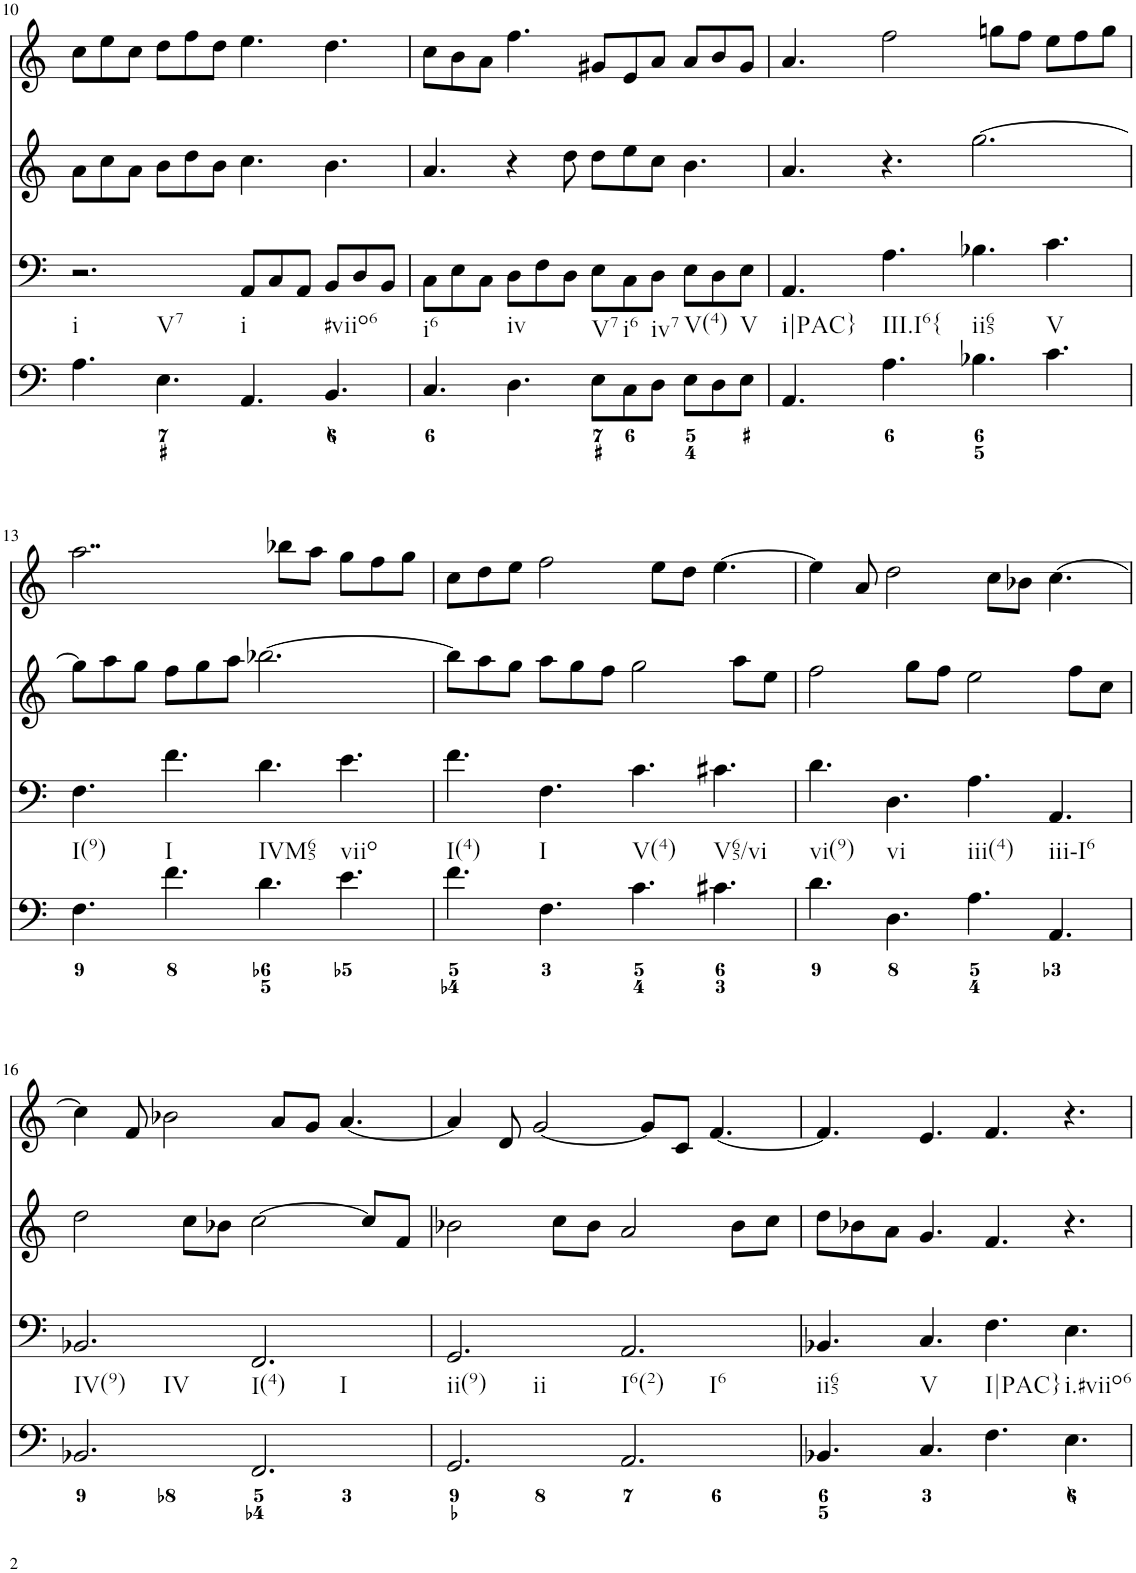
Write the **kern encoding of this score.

**kern	**kern	**kern	**kern
*part4	*part3	*part2	*part1
*staff4	*staff3	*staff2	*staff1
*I"Piano	*I"Piano	*I"Piano	*I"Piano
*I'Pno	*I'Pno	*I'Pno	*I'Pno
!!LO:PB:g=z
*clefF4	*clefF4	*clefG2	*clefG2
*k[]	*k[]	*k[]	*k[]
*M12/8	*M12/8	*M12/8	*M12/8
=10	=10	=10	=10
!	!LO:TX:b:t=i	!	!
!	!LO:TX:b:t=V7	!	!
4.A\	2.r	8a\L	8cc\L
.	.	8cc\	8ee\
.	.	8a\J	8cc\J
4.E\	.	8b\L	8dd\L
.	.	8dd\	8ff\
.	.	8b\J	8dd\J
!	!LO:TX:b:t=i	!	!
4.AA/	8AA/L	4.cc\	4.ee\
.	8C/	.	.
.	8AA/J	.	.
!	!LO:TX:b:t=#viio6	!	!
4.BB/	8BB/L	4.b\	4.dd\
.	8D/	.	.
.	8BB/J	.	.
=11	=11	=11	=11
!	!LO:TX:b:t=i6	!	!
4.C/	8C\L	4.a/	8cc\L
.	8E\	.	8b\
.	8C\J	.	8a\J
!	!LO:TX:b:t=iv	!	!
4.D\	8D\L	4r	4.ff\
.	8F\	.	.
.	8D\J	8dd\	.
!	!LO:TX:b:t=V7	!	!
8E\L	8E\L	8dd\L	8g#X/L
!	!LO:TX:b:t=i6	!	!
8C\	8C\	8ee\	8e/
!	!LO:TX:b:t=iv7	!	!
8D\J	8D\J	8cc\J	8a/J
!	!LO:TX:b:t=V(4)	!	!
8E\L	8E\L	4.b\	8a/L
8D\	8D\	.	8b/
!	!LO:TX:b:t=V	!	!
8E\J	8E\J	.	8g#/J
=12	=12	=12	=12
!	!LO:TX:b:t=i|PAC}	!	!
4.AA/	4.AA/	4.a/	4.a/
!	!LO:TX:b:t=III.I6{	!	!
4.A\	4.A\	4.r	2ff\
!	!LO:TX:b:t=ii65	!	!
4.B-X\	4.B-X\	[2.gg\	.
.	.	.	8ggn\L
.	.	.	8ff\J
!	!LO:TX:b:t=V	!	!
4.c\	4.c\	.	8ee\L
.	.	.	8ff\
.	.	.	8gg\J
!!LO:LB:g=z
=13	=13	=13	=13
!	!LO:TX:b:t=I(9)	!	!
4.F\	4.F\	8gg\L]	2..aa\
.	.	8aa\	.
.	.	8gg\J	.
!	!LO:TX:b:t=I	!	!
4.f\	4.f\	8ff\L	.
.	.	8gg\	.
.	.	8aa\J	.
!	!LO:TX:b:t=IVM65	!	!
4.d\	4.d\	[2.bb-X\	.
.	.	.	8bb-X\L
.	.	.	8aa\J
!	!LO:TX:b:t=viio	!	!
4.e\	4.e\	.	8gg\L
.	.	.	8ff\
.	.	.	8gg\J
=14	=14	=14	=14
!	!LO:TX:b:t=I(4)	!	!
4.f\	4.f\	8bb-\L]	8cc\L
.	.	8aa\	8dd\
.	.	8gg\J	8ee\J
!	!LO:TX:b:t=I	!	!
4.F\	4.F\	8aa\L	2ff\
.	.	8gg\	.
.	.	8ff\J	.
!	!LO:TX:b:t=V(4)	!	!
4.c\	4.c\	2gg\	.
.	.	.	8ee\L
.	.	.	8dd\J
!	!LO:TX:b:t=V65/vi	!	!
4.c#X\	4.c#X\	.	[4.ee\
.	.	8aa\L	.
.	.	8ee\J	.
=15	=15	=15	=15
!	!LO:TX:b:t=vi(9)	!	!
4.d\	4.d\	2ff\	4ee\]
.	.	.	8a/
!	!LO:TX:b:t=vi	!	!
4.D\	4.D\	.	2dd\
.	.	8gg\L	.
.	.	8ff\J	.
!	!LO:TX:b:t=iii(4)	!	!
4.A\	4.A\	2ee\	.
.	.	.	8cc\L
.	.	.	8b-X\J
!	!LO:TX:b:t=iii-I6	!	!
4.AA/	4.AA/	.	[4.cc\
.	.	8ff\L	.
.	.	8cc\J	.
!!LO:LB:g=z
=16	=16	=16	=16
!	!LO:TX:b:t=IV(9)	!	!
!	!LO:TX:b:t=IV	!	!
2.BB-X/	2.BB-X/	2dd\	4cc\]
.	.	.	8f/
.	.	.	2b-X\
.	.	8cc\L	.
.	.	8b-X\J	.
!	!LO:TX:b:t=I(4)	!	!
!	!LO:TX:b:t=I	!	!
2.FF/	2.FF/	[2cc\	.
.	.	.	8a/L
.	.	.	8g/J
.	.	.	[4.a/
.	.	8cc/L]	.
.	.	8f/J	.
=17	=17	=17	=17
!	!LO:TX:b:t=ii(9)	!	!
!	!LO:TX:b:t=ii	!	!
2.GG/	2.GG/	2b-X\	4a/]
.	.	.	8d/
.	.	.	[2g/
.	.	8cc\L	.
.	.	8b-\J	.
!	!LO:TX:b:t=I6(2)	!	!
!	!LO:TX:b:t=I6	!	!
2.AA/	2.AA/	2a/	.
.	.	.	8g/L]
.	.	.	8c/J
.	.	.	[4.f/
.	.	8b-\L	.
.	.	8cc\J	.
=18	=18	=18	=18
!	!LO:TX:b:t=ii65	!	!
4.BB-X/	4.BB-X/	8dd\L	4.f/]
.	.	8b-X\	.
.	.	8a\J	.
!	!LO:TX:b:t=V	!	!
4.C/	4.C/	4.g/	4.e/
!	!LO:TX:b:t=I|PAC}	!	!
4.F\	4.F\	4.f/	4.f/
!	!LO:TX:b:t=i.#viio6	!	!
4.E\	4.E\	4.r	4.r
=	=	=	=
*-	*-	*-	*-
